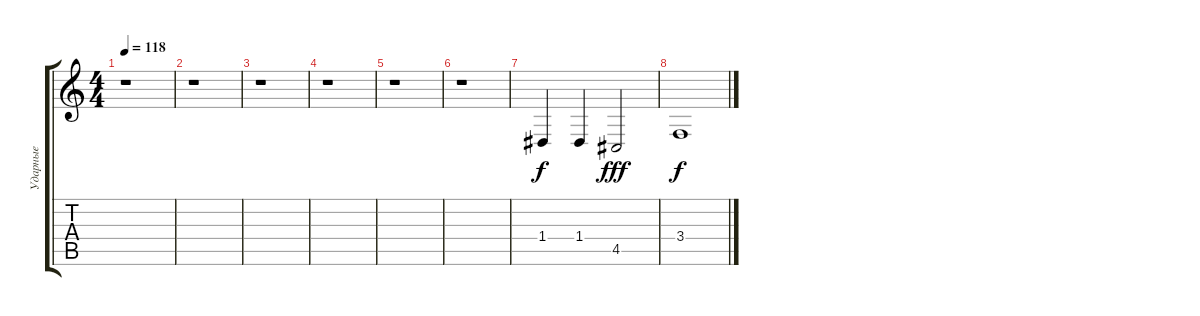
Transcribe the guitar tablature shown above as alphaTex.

\track ("Ударные" "Ударные") {instrument acousticgrandpiano}
\staff {score tabs}
\tuning (E4 B3 G3 D3 A2 E2) {hide}
\ts (4 4)
\tempo 118
\clef g2
\ks c
r.1{dy f} |
r.1 |
r.1 |
r.1 |
r.1 |
r.1 |
1.4.4 1.4.4 4.5.2{dy fff volume 2} |
3.4.1{dy f volume 15}
